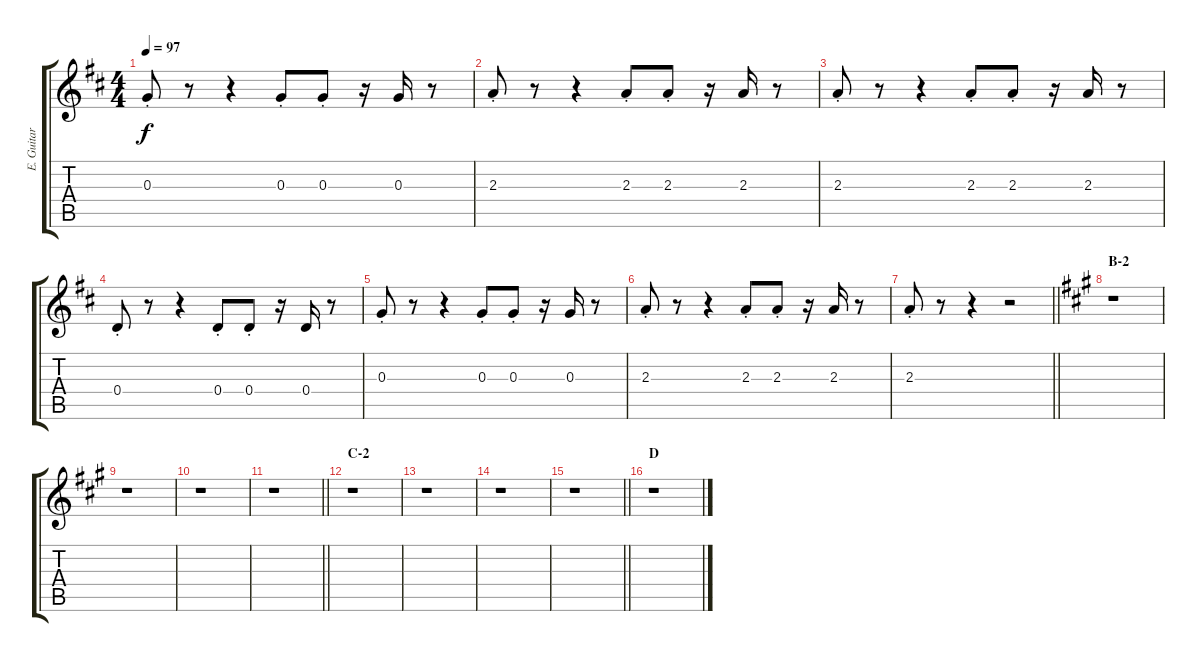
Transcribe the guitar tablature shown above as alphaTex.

\track ("E. Guitar V" "E. Guitar ") {instrument overdrivenguitar}
\staff {score tabs}
\tuning (E4 B3 G3 D3 A2 E2) {hide}
\ts (4 4)
\tempo 97
\clef g2
\ks d
0.3{st}.8{dy f} r.8 r.4 0.3{st}.8 0.3{st}.8 r.16 0.3.16 r.8 |
2.3{st}.8 r.8 r.4 2.3{st}.8 2.3{st}.8 r.16 2.3.16 r.8 |
2.3{st}.8 r.8 r.4 2.3{st}.8 2.3{st}.8 r.16 2.3.16 r.8 |
0.4{st}.8 r.8 r.4 0.4{st}.8 0.4{st}.8 r.16 0.4.16 r.8 |
0.3{st}.8 r.8 r.4 0.3{st}.8 0.3{st}.8 r.16 0.3.16 r.8 |
2.3{st}.8 r.8 r.4 2.3{st}.8 2.3{st}.8 r.16 2.3.16 r.8 |
\barLineRight lightlight
2.3{st}.8 r.8 r.4 r.2 |
\section ("" "B-2")
\ks a
r.1 |
r.1 |
r.1 |
\barLineRight lightlight
r.1 |
\section ("" "C-2")
r.1 |
r.1 |
r.1 |
\barLineRight lightlight
r.1 |
\section ("" "D")
r.1
